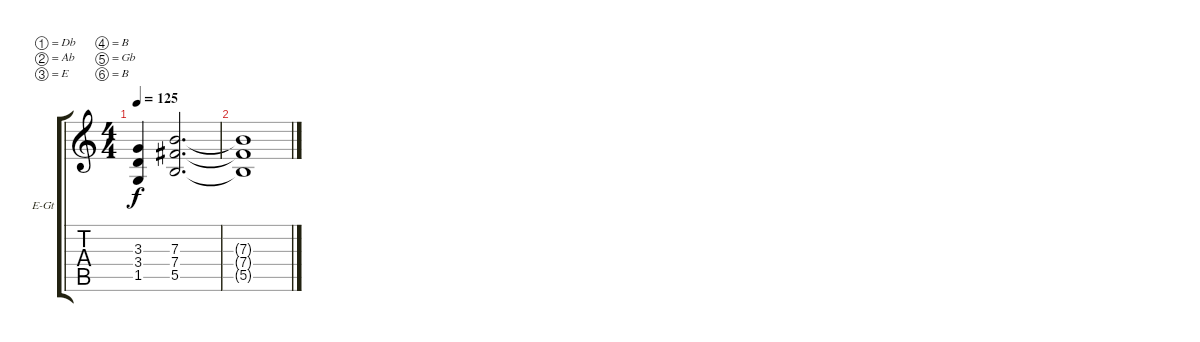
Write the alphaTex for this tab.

\defaultSystemsLayout 4
\bracketExtendMode groupsimilarinstruments
\firstSystemTrackNameOrientation horizontal
\otherSystemsTrackNameOrientation horizontal
\track ("Rythm" "E-Gt") {instrument distortionguitar}
\staff {score tabs}
\tuning (Db4 Ab3 E3 B2 Gb2 B1)
\ts (4 4)
\tempo 125
\clef g2
\scale
0.333333
\ks c
(3.3{t} 3.4{t} 1.5{t}).4{dy f} (7.3 7.4 5.5).2{d} |
(7.3{t} 7.4{t} 5.5{t}).1
